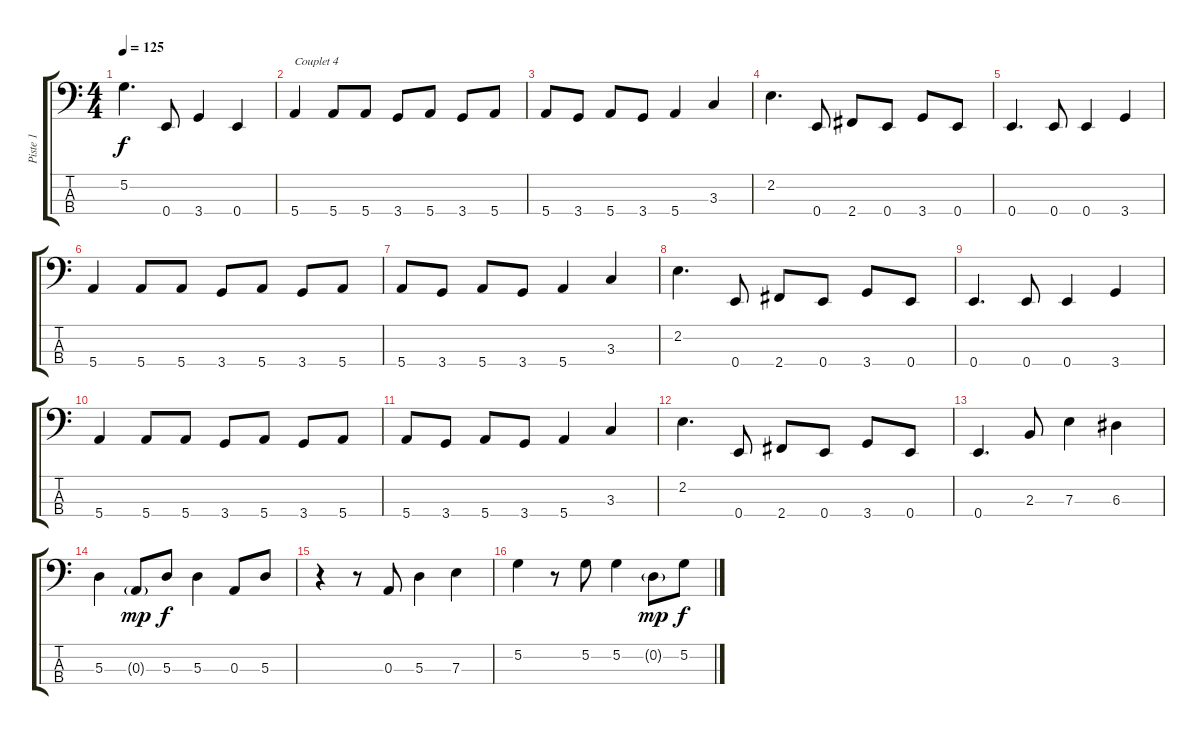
\track ("Piste 1" "Piste 1") {instrument electricbassfinger}
\staff {score tabs}
\tuning (G2 D2 A1 E1) {hide}
\ts (4 4)
\tempo 125
\clef f4
\ks c
5.2.4{d dy f} 0.4.8 3.4.4 0.4.4 |
5.4.4{txt "Couplet 4"} 5.4.8 5.4.8 3.4.8 5.4.8 3.4.8 5.4.8 |
5.4.8 3.4.8 5.4.8 3.4.8 5.4.4 3.3.4 |
2.2.4{d} 0.4.8 2.4.8 0.4.8 3.4.8 0.4.8 |
0.4.4{d} 0.4.8 0.4.4 3.4.4 |
5.4.4 5.4.8 5.4.8 3.4.8 5.4.8 3.4.8 5.4.8 |
5.4.8 3.4.8 5.4.8 3.4.8 5.4.4 3.3.4 |
2.2.4{d} 0.4.8 2.4.8 0.4.8 3.4.8 0.4.8 |
0.4.4{d} 0.4.8 0.4.4 3.4.4 |
5.4.4 5.4.8 5.4.8 3.4.8 5.4.8 3.4.8 5.4.8 |
5.4.8 3.4.8 5.4.8 3.4.8 5.4.4 3.3.4 |
2.2.4{d} 0.4.8 2.4.8 0.4.8 3.4.8 0.4.8 |
0.4.4{d} 2.3.8 7.3.4 6.3.4 |
5.3.4 0.3{g}.8{dy mp} 5.3.8{dy f} 5.3.4 0.3.8 5.3.8 |
r.4 r.8 0.3.8 5.3.4 7.3.4 |
5.2.4 r.8 5.2.8 5.2.4 0.2{g}.8{dy mp} 5.2.8{dy f}
